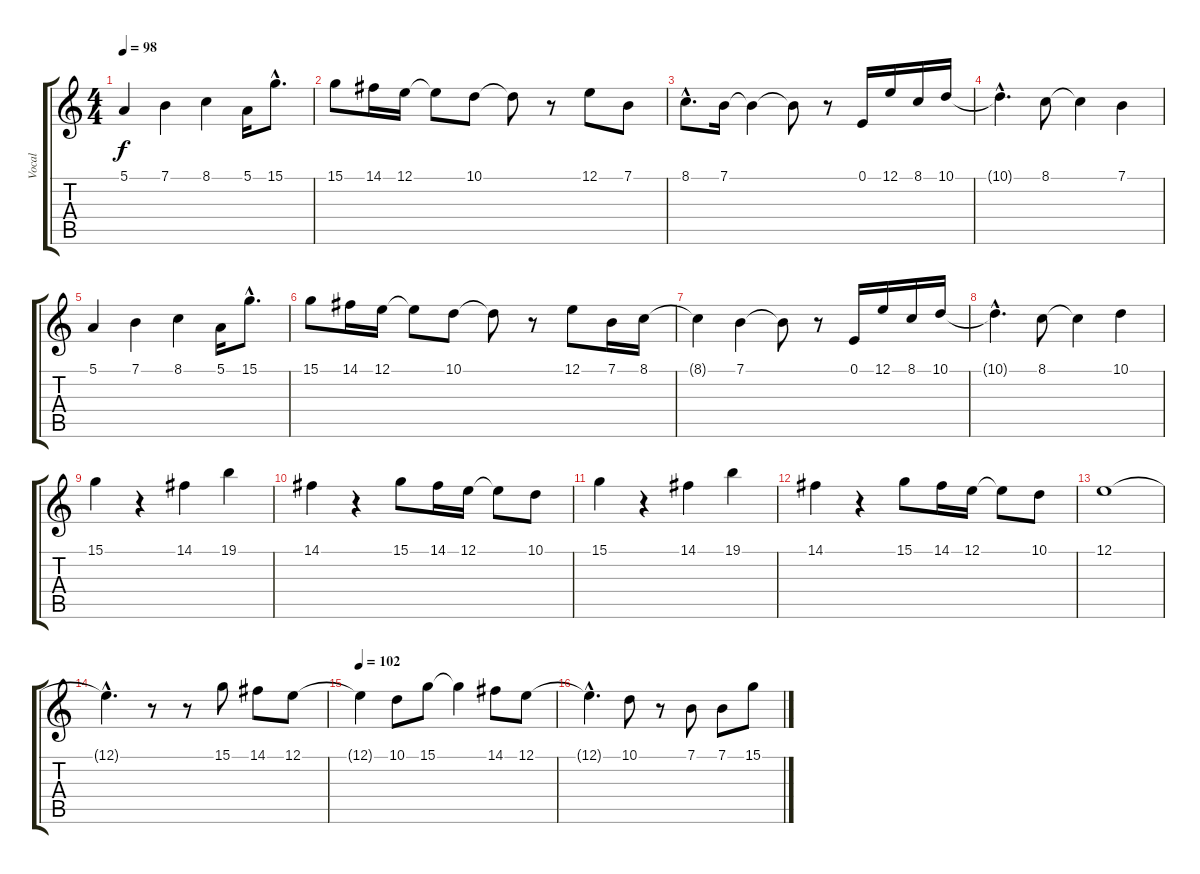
\track ("Vocal" "Vocal") {instrument pad6metallic}
\staff {score tabs}
\tuning (E4 B3 G3 D3 A2 E2) {hide}
\ts (4 4)
\tempo 98
\clef g2
\ks c
5.1.4{dy f} 7.1.4 8.1.4 5.1.16 15.1{hac}.8{d} |
15.1.8 14.1.16 12.1.16 12.1{t}.8 10.1.8 10.1{t}.8 r.8 12.1.8 7.1.8 |
8.1{hac}.8{d} 7.1.16 7.1{t}.4 7.1{t}.8 r.8 0.1.16 12.1.16 8.1.16 10.1.16 |
10.1{hac t}.4{d} 8.1.8 8.1{t}.4 7.1.4 |
5.1.4 7.1.4 8.1.4 5.1.16 15.1{hac}.8{d} |
15.1.8 14.1.16 12.1.16 12.1{t}.8 10.1.8 10.1{t}.8 r.8 12.1.8 7.1.16 8.1.16 |
8.1{t}.4 7.1.4 7.1{t}.8 r.8 0.1.16 12.1.16 8.1.16 10.1.16 |
10.1{hac t}.4{d} 8.1.8 8.1{t}.4 10.1.4 |
15.1.4 r.4 14.1.4 19.1.4 |
14.1.4 r.4 15.1.8 14.1.16 12.1.16 12.1{t}.8 10.1.8 |
15.1.4 r.4 14.1.4 19.1.4 |
14.1.4 r.4 15.1.8 14.1.16 12.1.16 12.1{t}.8 10.1.8 |
12.1.1 |
12.1{hac t}.4{d} r.8 r.8 15.1.8 14.1.8 12.1.8 |
\tempo 114
\tempo 102
12.1{t}.4{instrument violin} 10.1.8 15.1.8 15.1{t}.4 14.1.8 12.1.8 |
12.1{hac t}.4{d} 10.1.8 r.8 7.1.8 7.1.8 15.1.8
